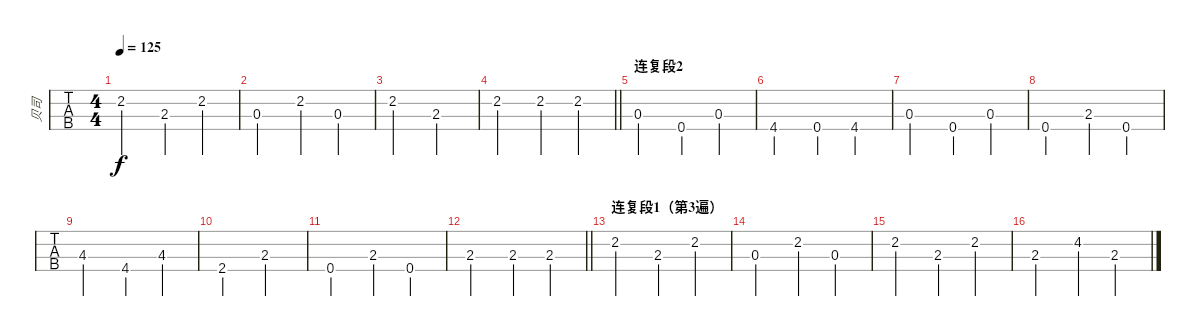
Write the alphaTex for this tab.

\track ("贝司" "贝司") {instrument electricbassfinger}
\staff {tabs}
\tuning (G2 D2 A1 E1) {hide}
\ts (4 4)
\tempo 125
\clef f4
\ks e
2.2.2{dy f} 2.3.4 2.2.4 |
0.3.2 2.2.4 0.3.4 |
2.2.2 2.3.2 |
\barLineRight lightlight
2.2.2 2.2.4 2.2.4 |
\section ("" "连复段2")
0.3.2 0.4.4 0.3.4 |
4.4.2 0.4.4 4.4.4 |
0.3.2 0.4.4 0.3.4 |
0.4.2 2.3.4 0.4.4 |
4.3.2 4.4.4 4.3.4 |
2.4.2 2.3.2 |
0.4.2 2.3.4 0.4.4 |
\barLineRight lightlight
2.3.2 2.3.4 2.3.4 |
\section ("" "连复段1（第3遍）")
2.2.2 2.3.4 2.2.4 |
0.3.2 2.2.4 0.3.4 |
2.2.2 2.3.4 2.2.4 |
2.3.2 4.2.4 2.3.4
